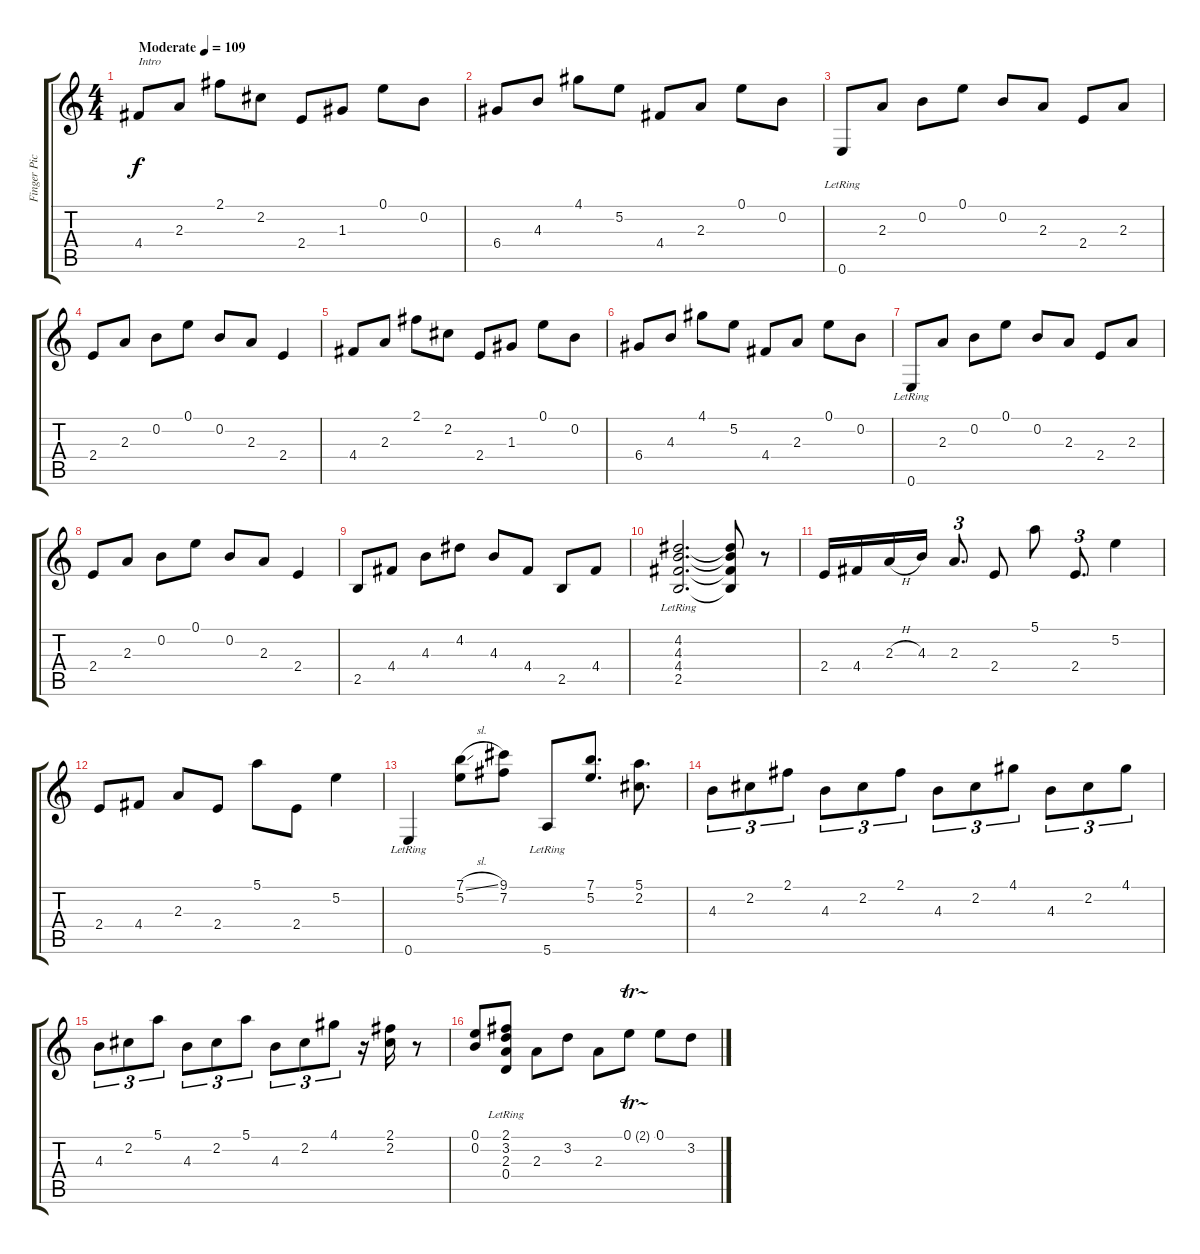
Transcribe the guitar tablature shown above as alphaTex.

\track ("Finger Picking Guitar" "Finger Pic") {instrument acousticguitarsteel}
\staff {score tabs}
\tuning (E4 B3 G3 D3 A2 E2) {hide}
\ts (4 4)
\tempo (109 "Moderate")
\clef g2
\ks c
4.4.8{txt "Intro" dy f instrument acousticguitarsteel} 2.3.8 2.1.8 2.2.8 2.4.8 1.3.8 0.1.8 0.2.8 |
6.4.8 4.3.8 4.1.8 5.2.8 4.4.8 2.3.8 0.1.8 0.2.8 |
0.6{lr}.8 2.3.8 0.2.8 0.1.8 0.2.8 2.3.8 2.4.8 2.3.8 |
2.4.8 2.3.8 0.2.8 0.1.8 0.2.8 2.3.8 2.4.4 |
4.4.8 2.3.8 2.1.8 2.2.8 2.4.8 1.3.8 0.1.8 0.2.8 |
6.4.8 4.3.8 4.1.8 5.2.8 4.4.8 2.3.8 0.1.8 0.2.8 |
0.6{lr}.8 2.3.8 0.2.8 0.1.8 0.2.8 2.3.8 2.4.8 2.3.8 |
2.4.8 2.3.8 0.2.8 0.1.8 0.2.8 2.3.8 2.4.4 |
2.5.8 4.4.8 4.3.8 4.2.8 4.3.8 4.4.8 2.5.8 4.4.8 |
(4.2{lr} 4.3{lr} 4.4{lr} 2.5{lr}).2{d} (4.2{t} 4.3{t} 4.4{t} 2.5{t}).8 r.8 |
2.4.16 4.4.16 2.3{h}.16 4.3.16 2.3.8{d tu (3 2)} 2.4.8 5.1.8 2.4.8{d tu (3 2)} 5.2.4 |
2.4.8 4.4.8 2.3.8 2.4.8 5.1.8 2.4.8 5.2.4 |
0.6{lr}.4 (7.1{sl} 5.2).8 (9.1 7.2).8 5.6{lr}.8 (7.1 5.2).8{d} (5.1 2.2).8{d} |
4.3.8{tu (3 2)} 2.2.8{tu (3 2)} 2.1.8{tu (3 2)} 4.3.8{tu (3 2)} 2.2.8{tu (3 2)} 2.1.8{tu (3 2)} 4.3.8{tu (3 2)} 2.2.8{tu (3 2)} 4.1.8{tu (3 2)} 4.3.8{tu (3 2)} 2.2.8{tu (3 2)} 4.1.8{tu (3 2)} |
4.3.8{tu (3 2)} 2.2.8{tu (3 2)} 5.1.8{tu (3 2)} 4.3.8{tu (3 2)} 2.2.8{tu (3 2)} 5.1.8{tu (3 2)} 4.3.8{tu (3 2)} 2.2.8{tu (3 2)} 4.1.8{tu (3 2)} r.16 (2.1 2.2).16 r.8 |
(0.1 0.2).8 (2.1{lr} 3.2{lr} 2.3{lr} 0.4{lr}).8 2.3.8 3.2.8 2.3.8 0.1{tr (2 16)}.8 0.1.8 3.2.8
